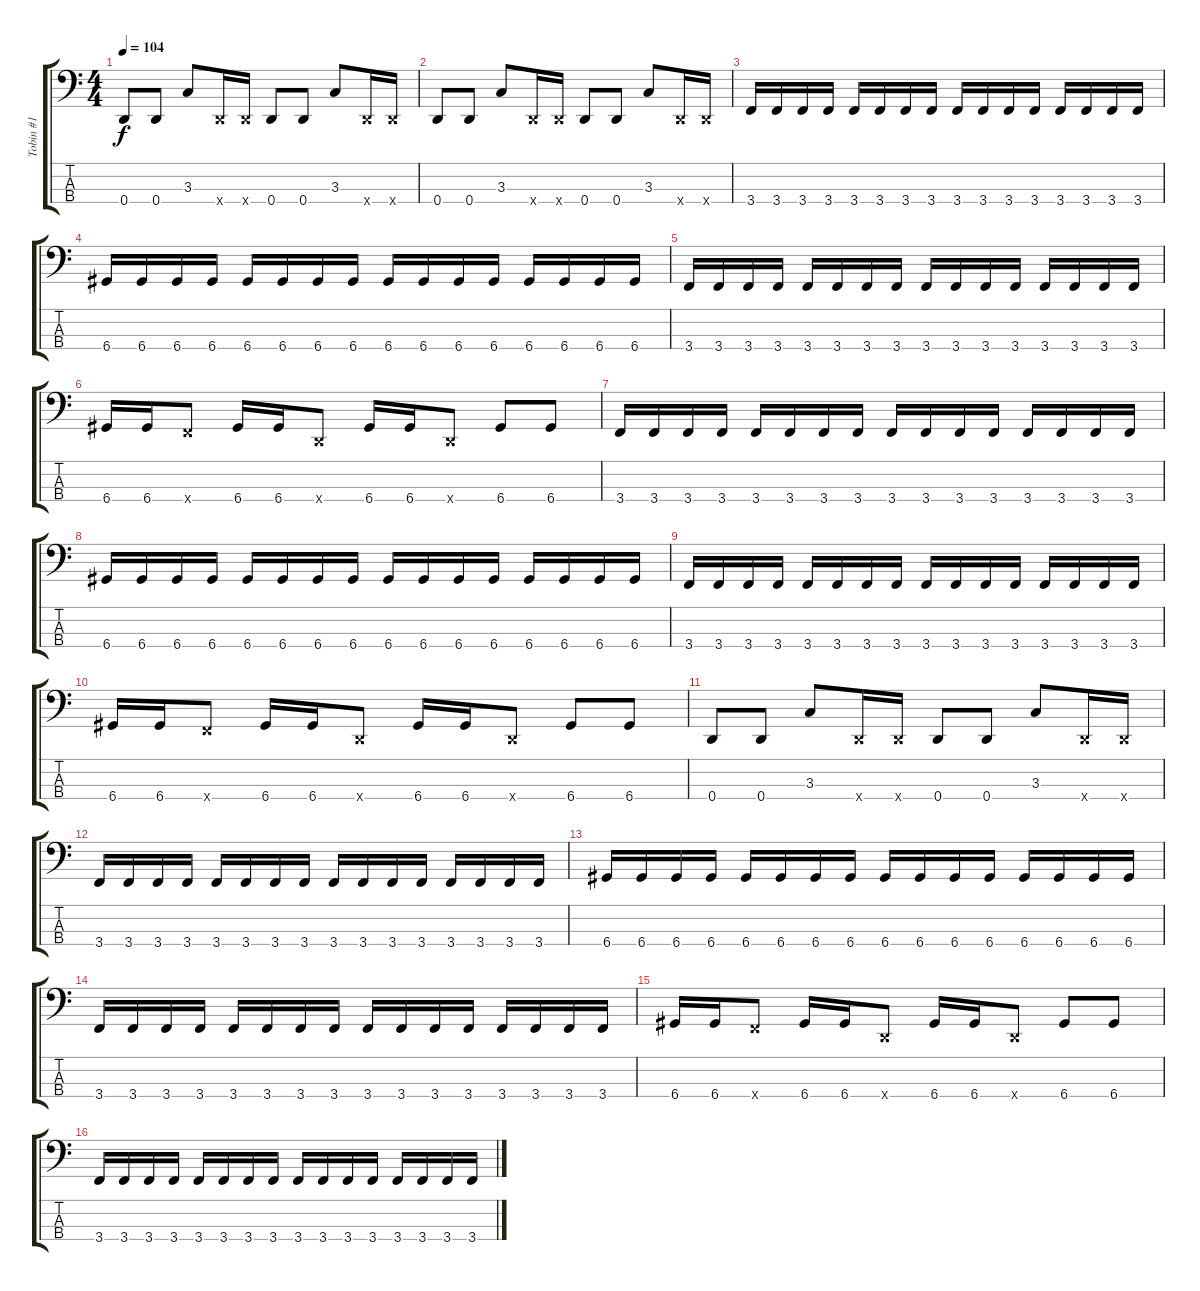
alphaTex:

\track ("Tobin #1" "Tobin #1") {instrument slapbass2}
\staff {score tabs}
\tuning (G2 D2 A1 D1) {hide}
\ts (4 4)
\tempo 104
\clef f4
\ks c
0.4.8{dy f} 0.4.8 3.3.8 0.4{x}.16 0.4{x}.16 0.4.8 0.4.8 3.3.8 0.4{x}.16 0.4{x}.16 |
0.4.8 0.4.8 3.3.8 0.4{x}.16 0.4{x}.16 0.4.8 0.4.8 3.3.8 0.4{x}.16 0.4{x}.16 |
3.4.16 3.4.16 3.4.16 3.4.16 3.4.16 3.4.16 3.4.16 3.4.16 3.4.16 3.4.16 3.4.16 3.4.16 3.4.16 3.4.16 3.4.16 3.4.16 |
6.4.16 6.4.16 6.4.16 6.4.16 6.4.16 6.4.16 6.4.16 6.4.16 6.4.16 6.4.16 6.4.16 6.4.16 6.4.16 6.4.16 6.4.16 6.4.16 |
3.4.16 3.4.16 3.4.16 3.4.16 3.4.16 3.4.16 3.4.16 3.4.16 3.4.16 3.4.16 3.4.16 3.4.16 3.4.16 3.4.16 3.4.16 3.4.16 |
6.4.16 6.4.16 3.4{x}.8 6.4.16 6.4.16 0.4{x}.8 6.4.16 6.4.16 0.4{x}.8 6.4.8 6.4.8 |
3.4.16 3.4.16 3.4.16 3.4.16 3.4.16 3.4.16 3.4.16 3.4.16 3.4.16 3.4.16 3.4.16 3.4.16 3.4.16 3.4.16 3.4.16 3.4.16 |
6.4.16 6.4.16 6.4.16 6.4.16 6.4.16 6.4.16 6.4.16 6.4.16 6.4.16 6.4.16 6.4.16 6.4.16 6.4.16 6.4.16 6.4.16 6.4.16 |
3.4.16 3.4.16 3.4.16 3.4.16 3.4.16 3.4.16 3.4.16 3.4.16 3.4.16 3.4.16 3.4.16 3.4.16 3.4.16 3.4.16 3.4.16 3.4.16 |
6.4.16 6.4.16 3.4{x}.8 6.4.16 6.4.16 0.4{x}.8 6.4.16 6.4.16 0.4{x}.8 6.4.8 6.4.8 |
0.4.8 0.4.8 3.3.8 0.4{x}.16 0.4{x}.16 0.4.8 0.4.8 3.3.8 0.4{x}.16 0.4{x}.16 |
3.4.16 3.4.16 3.4.16 3.4.16 3.4.16 3.4.16 3.4.16 3.4.16 3.4.16 3.4.16 3.4.16 3.4.16 3.4.16 3.4.16 3.4.16 3.4.16 |
6.4.16 6.4.16 6.4.16 6.4.16 6.4.16 6.4.16 6.4.16 6.4.16 6.4.16 6.4.16 6.4.16 6.4.16 6.4.16 6.4.16 6.4.16 6.4.16 |
3.4.16 3.4.16 3.4.16 3.4.16 3.4.16 3.4.16 3.4.16 3.4.16 3.4.16 3.4.16 3.4.16 3.4.16 3.4.16 3.4.16 3.4.16 3.4.16 |
6.4.16 6.4.16 3.4{x}.8 6.4.16 6.4.16 0.4{x}.8 6.4.16 6.4.16 0.4{x}.8 6.4.8 6.4.8 |
3.4.16 3.4.16 3.4.16 3.4.16 3.4.16 3.4.16 3.4.16 3.4.16 3.4.16 3.4.16 3.4.16 3.4.16 3.4.16 3.4.16 3.4.16 3.4.16
